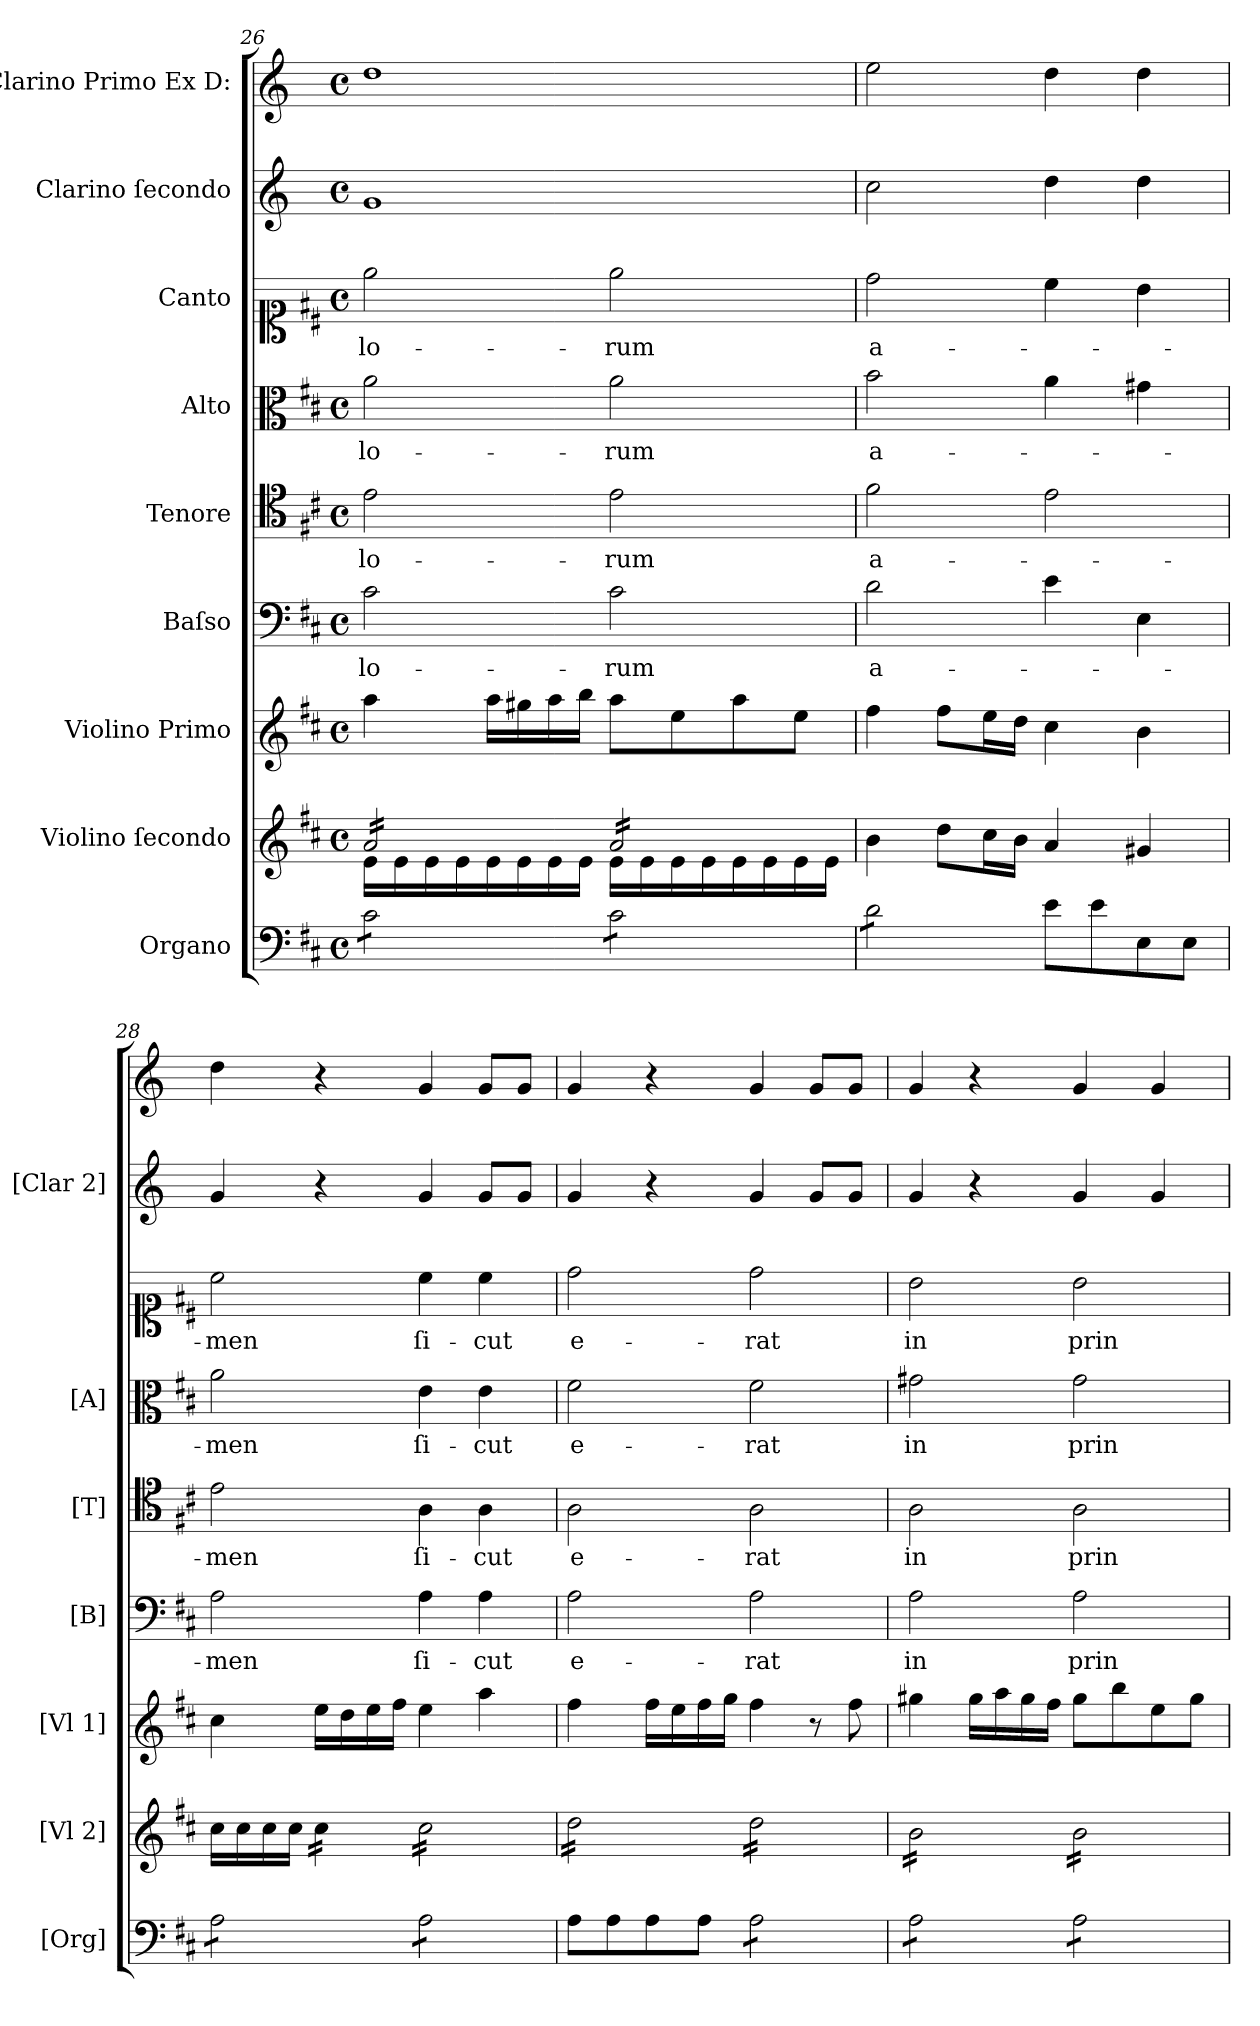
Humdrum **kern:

**kern	**kern	**kern	**kern	**text	**kern	**text	**kern	**text	**kern	**text	**kern	**kern
*part9	*part8	*part7	*part6	*part6	*part5	*part5	*part4	*part4	*part3	*part3	*part2	*part1
*staff9	*staff8	*staff7	*staff6	*staff6	*staff5	*staff5	*staff4	*staff4	*staff3	*staff3	*staff2	*staff1
*I"Organo	*I"Violino ſecondo	*I"Violino Primo	*I"Baſso	*	*I"Tenore	*	*I"Alto	*	*I"Canto	*	*I"Clarino ſecondo	*I"Clarino Primo Ex D:
*I'[Org]	*I'[Vl 2]	*I'[Vl 1]	*I'[B]	*	*I'[T]	*	*I'[A]	*	*	*	*I'[Clar 2]	*
*clefF4	*clefG2	*clefG2	*clefF4	*	*clefC4	*	*clefC3	*	*clefC1	*	*clefG2	*clefG2
*	*	*	*	*	*	*	*	*	*	*	*ITrd-1c-2	*ITrd-1c-2
*k[f#c#]	*k[f#c#]	*k[f#c#]	*k[f#c#]	*	*k[f#c#]	*	*k[f#c#]	*	*k[f#c#]	*	*k[f#c#]	*k[f#c#]
*M4/4	*M4/4	*M4/4	*M4/4	*	*M4/4	*	*M4/4	*	*M4/4	*	*M4/4	*M4/4
*met(c)	*met(c)	*met(c)	*met(c)	*	*met(c)	*	*met(c)	*	*met(c)	*	*met(c)	*met(c)
=26	=26	=26	=26	=26	=26	=26	=26	=26	=26	=26	=26	=26
*	*^	*	*	*	*	*	*	*	*	*	*	*
!	!	!	!	!	!	!	!LO:LY:i	!	!	!	!LO:LY:i	!	!
*tremolo	*	*	*	*	*	*	*	*	*	*	*	*	*
*	*tremolo	*	*	*	*	*	*	*	*	*	*	*	*
8c#\L	16a/LL	16e\LL	4aa\	2c#\	-lo-	2e\	-lo-	2a\	-lo-	2ee\	-lo-	1a	1ee
.	16a/	16e\	.	.	.	.	.	.	.	.	.	.	.
8c#\	16a/	16e\	.	.	.	.	.	.	.	.	.	.	.
.	16a/	16e\	.	.	.	.	.	.	.	.	.	.	.
8c#\	16a/	16e\	16aa\LL	.	.	.	.	.	.	.	.	.	.
.	16a/	16e\	16gg#X\	.	.	.	.	.	.	.	.	.	.
8c#\J	16a/	16e\	16aa\	.	.	.	.	.	.	.	.	.	.
.	16a/JJ	16e\JJ	16bb\JJ	.	.	.	.	.	.	.	.	.	.
!	!	!	!	!	!	!	!LO:LY:i	!	!	!	!LO:LY:i	!	!
8c#\L	16a/LL	16e\LL	8aa\L	2c#\	-rum	2e\	-rum	2a\	-rum	2ee\	-rum	.	.
.	16a/	16e\	.	.	.	.	.	.	.	.	.	.	.
8c#\	16a/	16e\	8ee\	.	.	.	.	.	.	.	.	.	.
.	16a/	16e\	.	.	.	.	.	.	.	.	.	.	.
8c#\	16a/	16e\	8aa\	.	.	.	.	.	.	.	.	.	.
.	16a/	16e\	.	.	.	.	.	.	.	.	.	.	.
8c#\J	16a/	16e\	8ee\J	.	.	.	.	.	.	.	.	.	.
.	16a/JJ	16e\JJ	.	.	.	.	.	.	.	.	.	.	.
*	*Xtremolo	*	*	*	*	*	*	*	*	*	*	*	*
*	*v	*v	*	*	*	*	*	*	*	*	*	*	*
=27	=27	=27	=27	=27	=27	=27	=27	=27	=27	=27	=27	=27
8d\L	4b\	4ff#\	2d\	a-	2f#\	a-	2b\	a-	2dd\	a-	2dd\	2ff#\
8d\	.	.	.	.	.	.	.	.	.	.	.	.
8d\	8dd\L	8ff#\L	.	.	.	.	.	.	.	.	.	.
8d\J	16cc#\L	16ee\L	.	.	.	.	.	.	.	.	.	.
*Xtremolo	*	*	*	*	*	*	*	*	*	*	*	*
.	16b\JJ	16dd\JJ	.	.	.	.	.	.	.	.	.	.
8e\L	4a/	4cc#\	4e\	.	2e\	.	4a\	.	4cc#\	.	4ee\	4ee\
8e\	.	.	.	.	.	.	.	.	.	.	.	.
8E\	4g#X/	4b\	4E\	.	.	.	4g#X\	.	4b\	.	4ee\	4ee\
8E\J	.	.	.	.	.	.	.	.	.	.	.	.
=28	=28	=28	=28	=28	=28	=28	=28	=28	=28	=28	=28	=28
*tremolo	*	*	*	*	*	*	*	*	*	*	*	*
8A\L	16cc#\LL	4cc#\	2A\	-men	2e\	-men	2a\	-men	2cc#\	-men	4a/	4ee\
.	16cc#\	.	.	.	.	.	.	.	.	.	.	.
8A\	16cc#\	.	.	.	.	.	.	.	.	.	.	.
.	16cc#\JJ	.	.	.	.	.	.	.	.	.	.	.
*	*tremolo	*	*	*	*	*	*	*	*	*	*	*
8A\	16cc#\LL	16ee\LL	.	.	.	.	.	.	.	.	4r	4r
.	16cc#\	16dd\	.	.	.	.	.	.	.	.	.	.
8A\J	16cc#\	16ee\	.	.	.	.	.	.	.	.	.	.
.	16cc#\JJ	16ff#\JJ	.	.	.	.	.	.	.	.	.	.
8A\L	16cc#\LL	4ee\	4A\	ſi-	4A\	ſi-	4e\	ſi-	4cc#\	ſi-	4a/	4a/
.	16cc#\	.	.	.	.	.	.	.	.	.	.	.
8A\	16cc#\	.	.	.	.	.	.	.	.	.	.	.
.	16cc#\	.	.	.	.	.	.	.	.	.	.	.
8A\	16cc#\	4aa\	4A\	-cut	4A\	-cut	4e\	-cut	4cc#\	-cut	8a/L	8a/L
.	16cc#\	.	.	.	.	.	.	.	.	.	.	.
8A\J	16cc#\	.	.	.	.	.	.	.	.	.	8a/J	8a/J
*Xtremolo	*	*	*	*	*	*	*	*	*	*	*	*
.	16cc#\JJ	.	.	.	.	.	.	.	.	.	.	.
=29	=29	=29	=29	=29	=29	=29	=29	=29	=29	=29	=29	=29
8A\L	16dd\LL	4ff#\	2A\	e-	2A\	e-	2f#\	e-	2dd\	e-	4a/	4a/
.	16dd\	.	.	.	.	.	.	.	.	.	.	.
8A\	16dd\	.	.	.	.	.	.	.	.	.	.	.
.	16dd\	.	.	.	.	.	.	.	.	.	.	.
8A\	16dd\	16ff#\LL	.	.	.	.	.	.	.	.	4r	4r
.	16dd\	16ee\	.	.	.	.	.	.	.	.	.	.
8A\J	16dd\	16ff#\	.	.	.	.	.	.	.	.	.	.
.	16dd\JJ	16gg\JJ	.	.	.	.	.	.	.	.	.	.
*tremolo	*	*	*	*	*	*	*	*	*	*	*	*
8A\L	16dd\LL	4ff#\	2A\	-rat	2A\	-rat	2f#\	-rat	2dd\	-rat	4a/	4a/
.	16dd\	.	.	.	.	.	.	.	.	.	.	.
8A\	16dd\	.	.	.	.	.	.	.	.	.	.	.
.	16dd\	.	.	.	.	.	.	.	.	.	.	.
8A\	16dd\	8r	.	.	.	.	.	.	.	.	8a/L	8a/L
.	16dd\	.	.	.	.	.	.	.	.	.	.	.
8A\J	16dd\	8ff#\	.	.	.	.	.	.	.	.	8a/J	8a/J
.	16dd\JJ	.	.	.	.	.	.	.	.	.	.	.
=30	=30	=30	=30	=30	=30	=30	=30	=30	=30	=30	=30	=30
8A\L	16b\LL	4gg#X\	2A\	in	2A\	in	2g#X\	in	2b\	in	4a/	4a/
.	16b\	.	.	.	.	.	.	.	.	.	.	.
8A\	16b\	.	.	.	.	.	.	.	.	.	.	.
.	16b\	.	.	.	.	.	.	.	.	.	.	.
8A\	16b\	16gg#\LL	.	.	.	.	.	.	.	.	4r	4r
.	16b\	16aa\	.	.	.	.	.	.	.	.	.	.
8A\J	16b\	16gg#\	.	.	.	.	.	.	.	.	.	.
.	16b\JJ	16ff#\JJ	.	.	.	.	.	.	.	.	.	.
8A\L	16b\LL	8gg#\L	2A\	prin-	2A\	prin-	2g#\	prin-	2b\	prin-	4a/	4a/
.	16b\	.	.	.	.	.	.	.	.	.	.	.
8A\	16b\	8bb\	.	.	.	.	.	.	.	.	.	.
.	16b\	.	.	.	.	.	.	.	.	.	.	.
8A\	16b\	8ee\	.	.	.	.	.	.	.	.	4a/	4a/
.	16b\	.	.	.	.	.	.	.	.	.	.	.
8A\J	16b\	8gg#\J	.	.	.	.	.	.	.	.	.	.
*Xtremolo	*	*	*	*	*	*	*	*	*	*	*	*
.	16b\JJ	.	.	.	.	.	.	.	.	.	.	.
*	*Xtremolo	*	*	*	*	*	*	*	*	*	*	*
=	=	=	=	=	=	=	=	=	=	=	=	=
*-	*-	*-	*-	*-	*-	*-	*-	*-	*-	*-	*-	*-
